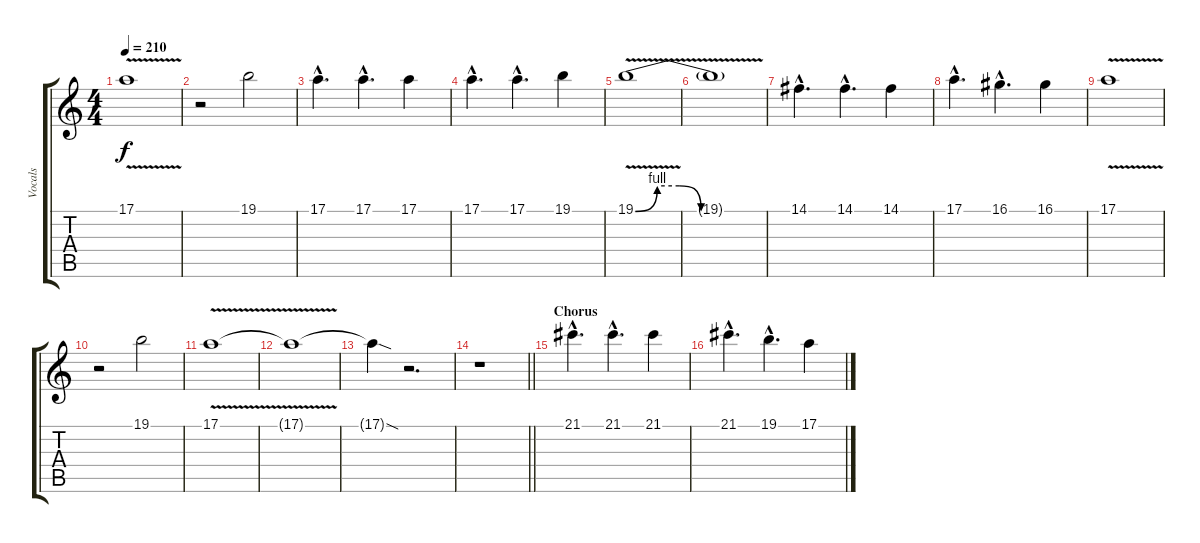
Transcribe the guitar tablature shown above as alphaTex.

\track ("Vocals" "Vocals") {instrument lead1square}
\staff {score tabs}
\tuning (E4 B3 G3 D3 A2 E2) {hide}
\ts (4 4)
\tempo 210
\clef g2
\ks c
17.1{v}.1{dy f} |
r.2 19.1.2 |
17.1{hac}.4{d} 17.1{hac}.4{d} 17.1.4 |
17.1{hac}.4{d} 17.1{hac}.4{d} 19.1.4 |
19.1{be (custom 0 0 10 4 20 4 30 0 60 0) v}.1 |
19.1{t}.1 |
14.1{hac}.4{d} 14.1{hac}.4{d} 14.1.4 |
17.1{hac}.4{d} 16.1{hac}.4{d} 16.1.4 |
17.1{v}.1 |
r.2 19.1.2 |
17.1{v}.1 |
17.1{t}.1 |
17.1{sod t}.4 r.2{d} |
\barLineRight lightlight
r.1 |
\section ("" "Chorus")
21.1{hac}.4{d} 21.1{hac}.4{d} 21.1.4 |
21.1{hac}.4{d} 19.1{hac}.4{d} 17.1.4
